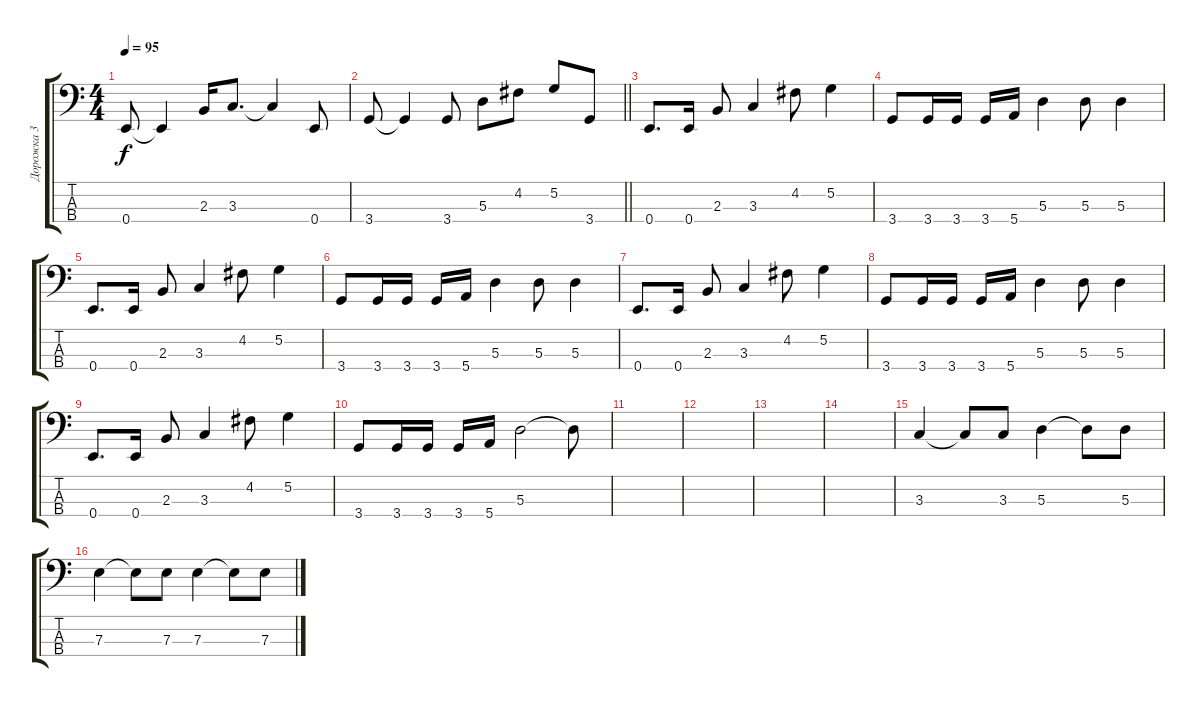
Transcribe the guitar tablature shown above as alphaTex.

\track ("Дорожка 3" "Дорожка 3") {instrument electricbassfinger}
\staff {score tabs}
\tuning (G2 D2 A1 E1) {hide}
\ts (4 4)
\tempo 95
\clef f4
\ks c
0.4.8{dy f} 0.4{t}.4 2.3.16 3.3.8{d} 3.3{t}.4 0.4.8 |
\barLineRight lightlight
3.4.8 3.4{t}.4 3.4.8 5.3.8 4.2.8 5.2.8 3.4.8 |
\section ("" "")
0.4.8{d} 0.4.16 2.3.8 3.3.4 4.2.8 5.2.4 |
3.4.8 3.4.16 3.4.16 3.4.16 5.4.16 5.3.4 5.3.8 5.3.4 |
0.4.8{d} 0.4.16 2.3.8 3.3.4 4.2.8 5.2.4 |
3.4.8 3.4.16 3.4.16 3.4.16 5.4.16 5.3.4 5.3.8 5.3.4 |
0.4.8{d} 0.4.16 2.3.8 3.3.4 4.2.8 5.2.4 |
3.4.8 3.4.16 3.4.16 3.4.16 5.4.16 5.3.4 5.3.8 5.3.4 |
0.4.8{d} 0.4.16 2.3.8 3.3.4 4.2.8 5.2.4 |
3.4.8 3.4.16 3.4.16 3.4.16 5.4.16 5.3.2 5.3{t}.8 |
|
|
|
|
3.3.4 3.3{t}.8 3.3.8 5.3.4 5.3{t}.8 5.3.8 |
7.3.4 7.3{t}.8 7.3.8 7.3.4 7.3{t}.8 7.3.8
